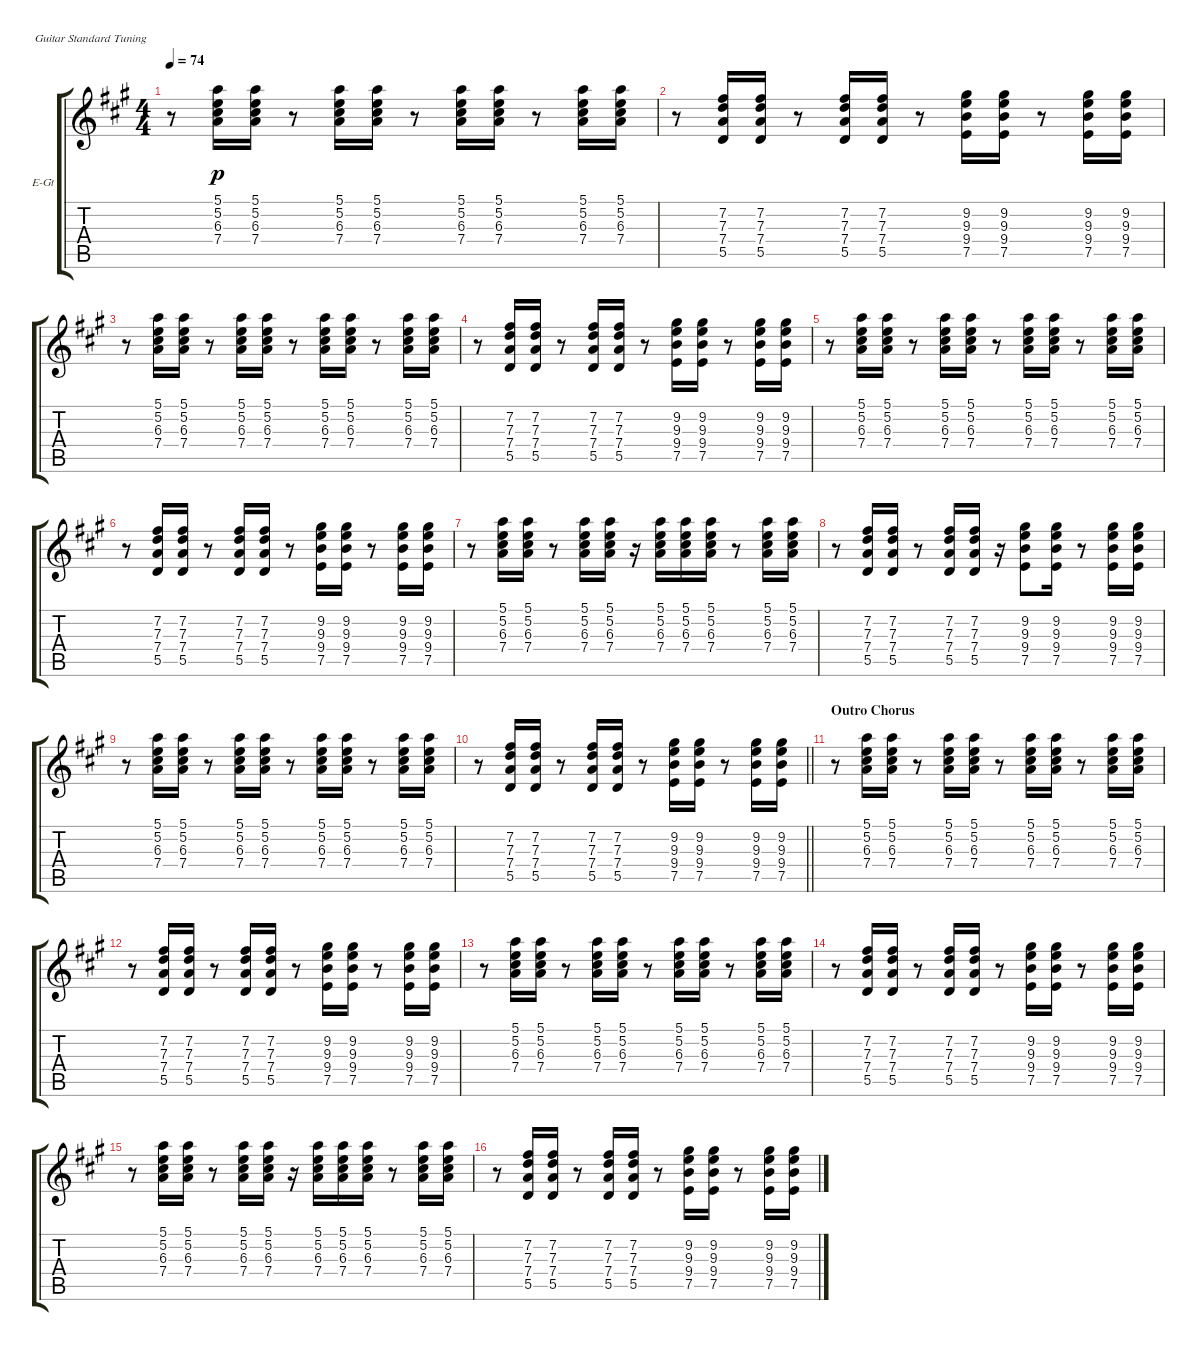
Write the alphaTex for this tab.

\bracketExtendMode groupsimilarinstruments
\firstSystemTrackNameOrientation horizontal
\otherSystemsTrackNameOrientation horizontal
\track ("Guitar 1" "E-Gt") {instrument electricguitarclean}
\staff {score tabs}
\tuning (E4 B3 G3 D3 A2 E2)
\ts (4 4)
\tempo 74
\clef g2
\ks a
r.8{dy p} (5.1 5.2 6.3 7.4).16 (5.1 5.2 6.3 7.4).16 r.8 (5.1 5.2 6.3 7.4).16 (5.1 5.2 6.3 7.4).16 r.8 (5.1 5.2 6.3 7.4).16 (5.1 5.2 6.3 7.4).16 r.8 (5.1 5.2 6.3 7.4).16 (5.1 5.2 6.3 7.4).16 |
r.8 (7.2 7.3 7.4 5.5).16 (7.2 7.3 7.4 5.5).16 r.8 (7.2 7.3 7.4 5.5).16 (7.2 7.3 7.4 5.5).16 r.8 (9.2 9.3 9.4 7.5).16 (9.2 9.3 9.4 7.5).16 r.8 (9.2 9.3 9.4 7.5).16 (9.2 9.3 9.4 7.5).16 |
r.8 (5.1 5.2 6.3 7.4).16 (5.1 5.2 6.3 7.4).16 r.8 (5.1 5.2 6.3 7.4).16 (5.1 5.2 6.3 7.4).16 r.8 (5.1 5.2 6.3 7.4).16 (5.1 5.2 6.3 7.4).16 r.8 (5.1 5.2 6.3 7.4).16 (5.1 5.2 6.3 7.4).16 |
r.8 (7.2 7.3 7.4 5.5).16 (7.2 7.3 7.4 5.5).16 r.8 (7.2 7.3 7.4 5.5).16 (7.2 7.3 7.4 5.5).16 r.8 (9.2 9.3 9.4 7.5).16 (9.2 9.3 9.4 7.5).16 r.8 (9.2 9.3 9.4 7.5).16 (9.2 9.3 9.4 7.5).16 |
r.8 (5.1 5.2 6.3 7.4).16 (5.1 5.2 6.3 7.4).16 r.8 (5.1 5.2 6.3 7.4).16 (5.1 5.2 6.3 7.4).16 r.8 (5.1 5.2 6.3 7.4).16 (5.1 5.2 6.3 7.4).16 r.8 (5.1 5.2 6.3 7.4).16 (5.1 5.2 6.3 7.4).16 |
r.8 (7.2 7.3 7.4 5.5).16 (7.2 7.3 7.4 5.5).16 r.8 (7.2 7.3 7.4 5.5).16 (7.2 7.3 7.4 5.5).16 r.8 (9.2 9.3 9.4 7.5).16 (9.2 9.3 9.4 7.5).16 r.8 (9.2 9.3 9.4 7.5).16 (9.2 9.3 9.4 7.5).16 |
r.8 (5.1 5.2 6.3 7.4).16 (5.1 5.2 6.3 7.4).16 r.8 (5.1 5.2 6.3 7.4).16 (5.1 5.2 6.3 7.4).16 r.16 (5.1 5.2 6.3 7.4).16 (5.1 5.2 6.3 7.4).16 (5.1 5.2 6.3 7.4).16 r.8 (5.1 5.2 6.3 7.4).16 (5.1 5.2 6.3 7.4).16 |
r.8 (7.2 7.3 7.4 5.5).16 (7.2 7.3 7.4 5.5).16 r.8 (7.2 7.3 7.4 5.5).16 (7.2 7.3 7.4 5.5).16 r.16 (9.2 9.3 9.4 7.5).8 (9.2 9.3 9.4 7.5).16 r.8 (9.2 9.3 9.4 7.5).16 (9.2 9.3 9.4 7.5).16 |
r.8 (5.1 5.2 6.3 7.4).16 (5.1 5.2 6.3 7.4).16 r.8 (5.1 5.2 6.3 7.4).16 (5.1 5.2 6.3 7.4).16 r.8 (5.1 5.2 6.3 7.4).16 (5.1 5.2 6.3 7.4).16 r.8 (5.1 5.2 6.3 7.4).16 (5.1 5.2 6.3 7.4).16 |
\barLineRight lightlight
r.8 (7.2 7.3 7.4 5.5).16 (7.2 7.3 7.4 5.5).16 r.8 (7.2 7.3 7.4 5.5).16 (7.2 7.3 7.4 5.5).16 r.8 (9.2 9.3 9.4 7.5).16 (9.2 9.3 9.4 7.5).16 r.8 (9.2 9.3 9.4 7.5).16 (9.2 9.3 9.4 7.5).16 |
\section ("" "Outro Chorus")
r.8 (5.1 5.2 6.3 7.4).16 (5.1 5.2 6.3 7.4).16 r.8 (5.1 5.2 6.3 7.4).16 (5.1 5.2 6.3 7.4).16 r.8 (5.1 5.2 6.3 7.4).16 (5.1 5.2 6.3 7.4).16 r.8 (5.1 5.2 6.3 7.4).16 (5.1 5.2 6.3 7.4).16 |
r.8 (7.2 7.3 7.4 5.5).16 (7.2 7.3 7.4 5.5).16 r.8 (7.2 7.3 7.4 5.5).16 (7.2 7.3 7.4 5.5).16 r.8 (9.2 9.3 9.4 7.5).16 (9.2 9.3 9.4 7.5).16 r.8 (9.2 9.3 9.4 7.5).16 (9.2 9.3 9.4 7.5).16 |
r.8 (5.1 5.2 6.3 7.4).16 (5.1 5.2 6.3 7.4).16 r.8 (5.1 5.2 6.3 7.4).16 (5.1 5.2 6.3 7.4).16 r.8 (5.1 5.2 6.3 7.4).16 (5.1 5.2 6.3 7.4).16 r.8 (5.1 5.2 6.3 7.4).16 (5.1 5.2 6.3 7.4).16 |
r.8 (7.2 7.3 7.4 5.5).16 (7.2 7.3 7.4 5.5).16 r.8 (7.2 7.3 7.4 5.5).16 (7.2 7.3 7.4 5.5).16 r.8 (9.2 9.3 9.4 7.5).16 (9.2 9.3 9.4 7.5).16 r.8 (9.2 9.3 9.4 7.5).16 (9.2 9.3 9.4 7.5).16 |
r.8 (5.1 5.2 6.3 7.4).16 (5.1 5.2 6.3 7.4).16 r.8 (5.1 5.2 6.3 7.4).16 (5.1 5.2 6.3 7.4).16 r.16 (5.1 5.2 6.3 7.4).16 (5.1 5.2 6.3 7.4).16 (5.1 5.2 6.3 7.4).16 r.8 (5.1 5.2 6.3 7.4).16 (5.1 5.2 6.3 7.4).16 |
r.8 (7.2 7.3 7.4 5.5).16 (7.2 7.3 7.4 5.5).16 r.8 (7.2 7.3 7.4 5.5).16 (7.2 7.3 7.4 5.5).16 r.8 (9.2 9.3 9.4 7.5).16 (9.2 9.3 9.4 7.5).16 r.8 (9.2 9.3 9.4 7.5).16 (9.2 9.3 9.4 7.5).16
